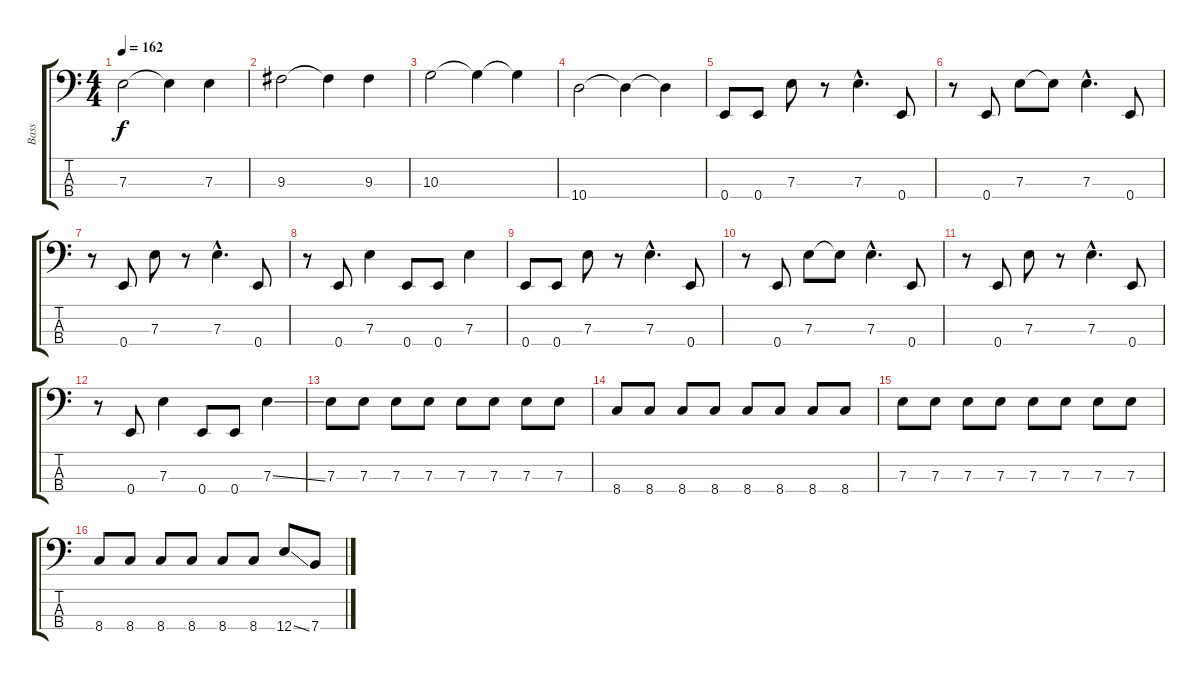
\track ("Bass" "Bass") {instrument electricbasspick}
\staff {score tabs}
\tuning (G2 D2 A1 E1) {hide}
\ts (4 4)
\tempo 162
\clef f4
\ks c
7.3.2{dy f} 7.3{t}.4 7.3.4 |
9.3.2 9.3{t}.4 9.3.4 |
10.3.2 10.3{t}.4 10.3{t}.4 |
10.4.2 10.4{t}.4 10.4{t}.4 |
0.4.8 0.4.8 7.3.8 r.8 7.3{hac}.4{d} 0.4.8 |
r.8 0.4.8 7.3.8 7.3{t}.8 7.3{hac}.4{d} 0.4.8 |
r.8 0.4.8 7.3.8 r.8 7.3{hac}.4{d} 0.4.8 |
r.8 0.4.8 7.3.4 0.4.8 0.4.8 7.3.4 |
0.4.8 0.4.8 7.3.8 r.8 7.3{hac}.4{d} 0.4.8 |
r.8 0.4.8 7.3.8 7.3{t}.8 7.3{hac}.4{d} 0.4.8 |
r.8 0.4.8 7.3.8 r.8 7.3{hac}.4{d} 0.4.8 |
r.8 0.4.8 7.3.4 0.4.8 0.4.8 7.3{ss}.4 |
7.3.8 7.3.8 7.3.8 7.3.8 7.3.8 7.3.8 7.3.8 7.3.8 |
8.4.8 8.4.8 8.4.8 8.4.8 8.4.8 8.4.8 8.4.8 8.4.8 |
7.3.8 7.3.8 7.3.8 7.3.8 7.3.8 7.3.8 7.3.8 7.3.8 |
8.4.8 8.4.8 8.4.8 8.4.8 8.4.8 8.4.8 12.4{ss}.8 7.4.8
